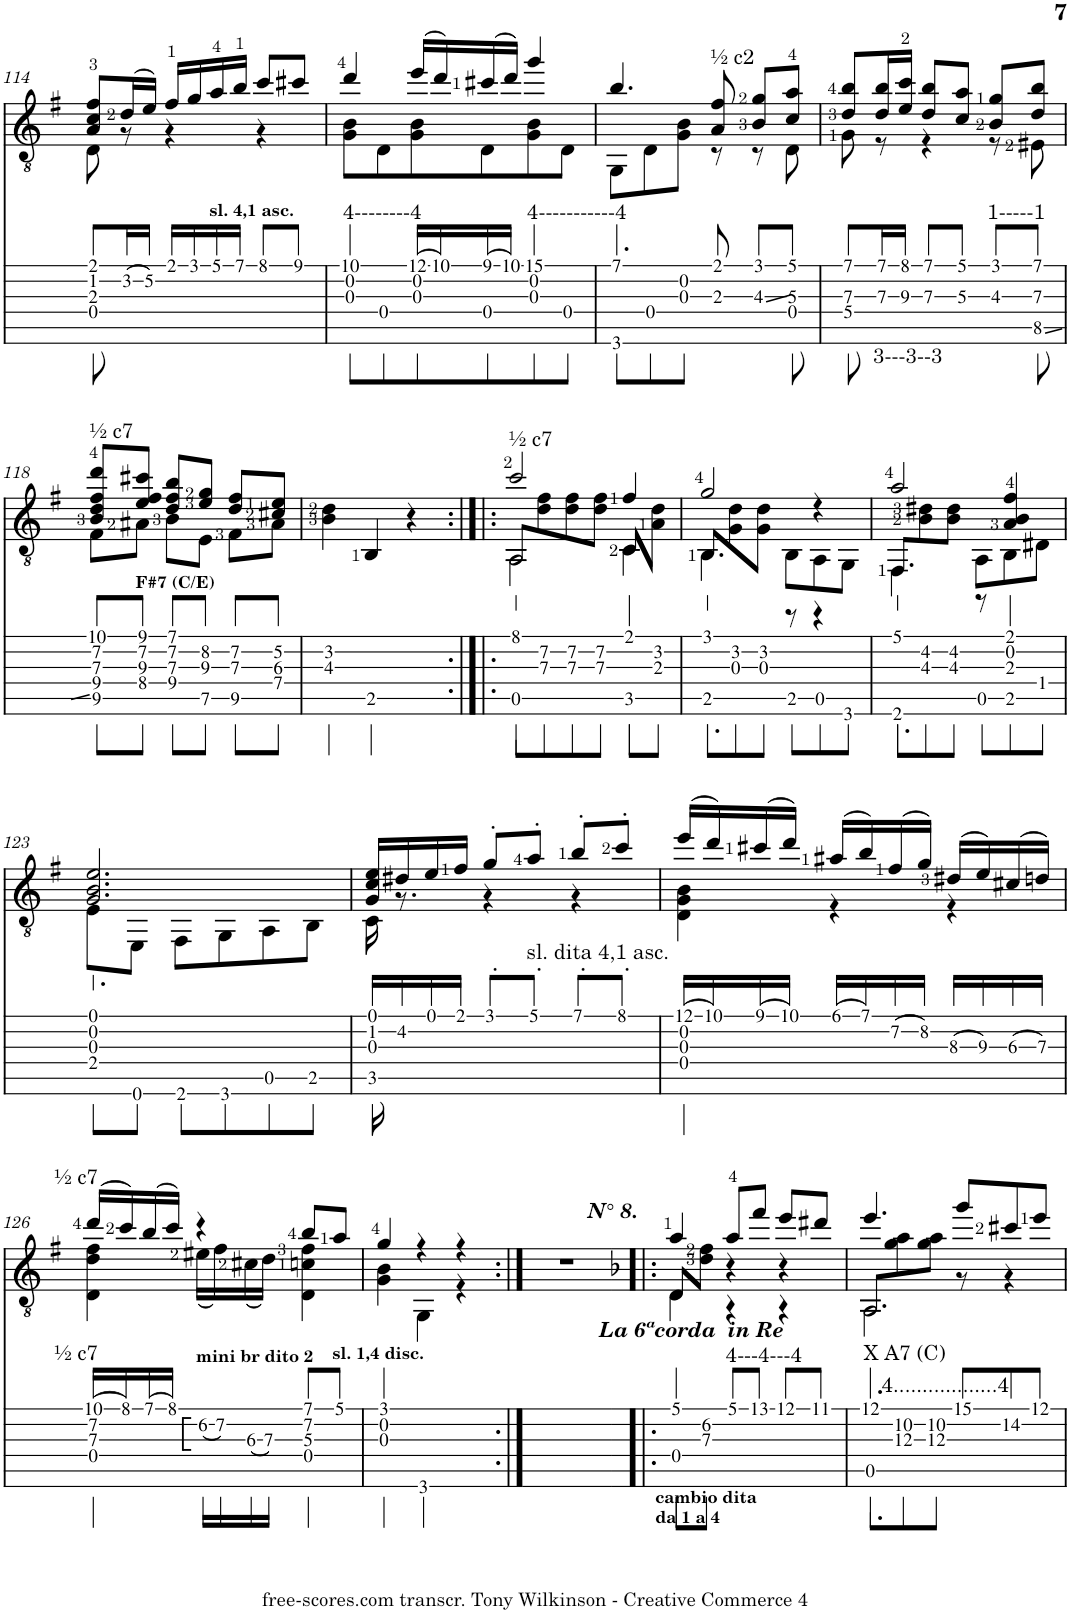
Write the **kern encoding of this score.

**kern	**kern
*part2	*part1
*staff2	*staff1
*I"Chitarra classica (Intavolatura)	*I"Chitarra 7-corde
!!LO:PB:g=z
*	*clefGv2
*k[f#]	*k[f#]
*M3/4	*M3/4
=114	=114
*^	*^
8A/ 8c/ 8f#/L	8D\	8A/ 8c/ 8f#/L	8D\
(16d/L	8r	(16d/L	8r
16e/JJ)	.	16e/JJ)	.
16f#/LL	4r	16f#/LL	4r
16g/	.	16g/	.
!LO:TX:a:B:t=sl. 4,1 asc.	!	!	!
16a/	.	16a/	.
16b/JJ	.	16b/JJ	.
8cc/L	4r	8cc/L	4r
8cc#X/J	.	8cc#X/J	.
=115	=115	=115	=115
!LO:TX:a:t=4--------4	!	!	!
4dd/	8G\ 8B\L	4dd/	8G\ 8B\L
.	8D\	.	8D\
(16ee/LL	8G\ 8B\	(16ee/LL	8G\ 8B\
16dd/)	.	16dd/)	.
(16cc#X/	8D\	(16cc#X/	8D\
16dd/JJ)	.	16dd/JJ)	.
!LO:TX:a:t=4-----------4	!	!	!
4gg/	8G\ 8B\	4gg/	8G\ 8B\
.	8D\J	.	8D\J
=116	=116	=116	=116
4.b/	8GG\L	4.b/	8GG\L
.	8D\	.	8D\
.	8G\ 8B\J	.	8G\ 8B\J
!	!	!LO:TX:a:t=½ c2	!
8A/ 8f#/	8r	8A/ 8f#/	8r
8B/ 8g/L	8r	8B/ 8g/L	8r
8c/ 8a/J	8D\	8c/ 8a/J	8D\
=117	=117	=117	=117
8d/ 8b/L	8G\	8d/ 8b/L	8G\
!LO:TX:b:t=3---3--3	!	!	!
16d/ 16b/L	8r	16d/ 16b/L	8r
16e/ 16cc/JJ	.	16e/ 16cc/JJ	.
8d/ 8b/L	4r	8d/ 8b/L	4r
8c/ 8a/J	.	8c/ 8a/J	.
!LO:TX:a:t=1-----1	!	!	!
8B/ 8g/L	8r	8B/ 8g/L	8r
8d/ 8b/J	8E#X\	8d/ 8b/J	8E#X\
!!LO:LB:g=z	!!
=118	=118	=118	=118
!	!	!LO:TX:a:t=½ c7	!
8B/ 8d/ 8f#/ 8dd/L	8F#\L	8B/ 8d/ 8f#/ 8dd/L	8F#\L
!LO:TX:a:B:t=F#7 (C/E)	!	!	!
8e/ 8f#/ 8cc#X/J	8A#X\J	8e/ 8f#/ 8cc#X/J	8A#X\J
8d/ 8f#/ 8b/L	8B\L	8d/ 8f#/ 8b/L	8B\L
8e/ 8g/J	8E\J	8e/ 8g/J	8E\J
8d/ 8f#/L	8F#\L	8d/ 8f#/L	8F#\L
8c#X/ 8e/J	8A\J	8c#X/ 8e/J	8A#\J
*v	*v	*	*
*	*v	*v
=119	=119
4B\ 4d\	4B\ 4d\
4BB\	4BB/
4r	4r
=120:|!|:	=120:|!|:
*^	*^
!	!	!LO:TX:a:t=½ c7	!
!	!LO:N:head=open	!	!LO:N:head=open
*	*^	*	*^
2cc/	8AA\L	2AA\	2cc/	8AA/L	2AA\
.	8d\ 8f#\	.	.	8d\ 8f#\	.
.	8d\ 8f#\	.	.	8d\ 8f#\	.
.	8d\ 8f#\J	.	.	8d\ 8f#\J	.
4f#/	8C\L	4C\	4f#/	8C/L	4C\
.	8A\ 8d\J	.	.	8A\ 8d\J	.
=121	=121	=121	=121	=121	=121
2g/	8BB\L	4.BB\	2g/	8BB/L	4.BB\
.	8G\ 8d\	.	.	8G\ 8d\	.
.	8G\ 8d\J	.	.	8G\ 8d\J	.
.	8BB\L	8r	.	8BB\L	8r
4r	8AA\	4r	4r	8AA\	4r
.	8GG\J	.	.	8GG\J	.
=122	=122	=122	=122	=122	=122
2a/	8FF#\L	4.FF#\	2a/	8FF#/L	4.FF#\
.	8B\ 8d#X\	.	.	8B\ 8d#X\	.
.	8B\ 8d#\J	.	.	8B\ 8d#\J	.
.	8AA\L	8r	.	8AA\L	8r
4A/ 4B/ 4f#/	8BB\	4ryy	4A/ 4B/ 4f#/	8BB\	4ryy
.	8D#X\J	.	.	8D#X\J	.
*	*v	*v	*	*	*
*	*	*	*v	*v
!!LO:LB:g=z
=123	=123	=123	=123
2.G/ 2.B/ 2.e/	8E\L	2.G/ 2.B/ 2.e/	8E\L
.	8EE\J	.	8EE\J
.	8FF#\L	.	8FF#\L
.	8GG\	.	8GG\
.	8AA\	.	8AA\
.	8BB\J	.	8BB\J
=124	=124	=124	=124
16G/ 16c/ 16e/LL	16C\	16G/ 16c/ 16e/LL	16C\
16d#X/	8.r	16d#X/	8.r
16e/	.	16e/	.
16f#/JJ	.	16f#/JJ	.
8g'/L	4r	8g'/L	4r
!LO:TX:a:t=sl. dita 4,1 asc.	!	!	!
8a'/J	.	8a'/J	.
8b'/L	4r	8b'/L	4r
8cc'/J	.	8cc'/J	.
=125	=125	=125	=125
(16ee/LL	4D\ 4G\ 4B\	(16ee/LL	4D\ 4G\ 4B\
16dd/)	.	16dd/)	.
(16cc#X/	.	(16cc#X/	.
16dd/JJ)	.	16dd/JJ)	.
(16a#X/LL	4r	(16a#X/LL	4r
16b/)	.	16b/)	.
(16f#/	.	(16f#/	.
16g/JJ)	.	16g/JJ)	.
(16d#X/LL	4r	(16d#X/LL	4r
16e/)	.	16e/)	.
(16c#X/	.	(16c#X/	.
16dn/JJ)	.	16dn/JJ)	.
!!LO:LB:g=z	!!
=126	=126	=126	=126
!	!	!LO:TX:a:t=½ c7	!
!LO:TX:a:t=½ c7	!	!	!
(16dd/LL	4D\ 4d\ 4f#\	(16dd/LL	4D\ 4d\ 4f#\
16cc/)	.	16cc/)	.
(16b/	.	(16b/	.
16cc/JJ)	.	16cc/JJ)	.
!LO:TX:a:B:t=mini br dito 2	!	!	!
4r	(16e#X\LL	4r	(16e#X\LL
.	16f#\)	.	16f#\)
.	(16c#X\	.	(16c#X\
.	16d\JJ)	.	16d\JJ)
8b/L	4D\ 4cn\ 4f#\	8b/L	4D\ 4cn\ 4f#\
!LO:TX:a:B:t=sl. 1,4 disc.	!	!	!
8a/J	.	8a/J	.
=127	=127	=127	=127
4g/	4G\ 4B\	4g/	4G\ 4B\
4r	4GG\	4r	4GG\
4r	4r	4r	4r
*v	*v	*	*
*	*v	*v
=128:|!	=128:|!
2.r	2.r
=129!|:	=129!|:
*k[b-]	*k[b-]
*^	*^
*	*^	*	*^
!	!	!	!LO:TX:a:Bi:t=N° 8.	!	!
!	!	!	!LO:TX:b:Bi:t=La 6ªcorda  in Re	!	!
!LO:TX:b:B:t=cambio dita	!	!	!	!	!
!LO:TX:b:t=da 1 a 4	!	!	!	!	!
4a/	8D\L	4D\	4a/	8D/L	4D\
.	8d\ 8f\J	.	.	8d\ 8f\J	.
!LO:TX:a:t=4---4---4	!	!	!	!	!
8a/L	4r	4r	8a/L	4r	4r
8ff/J	.	.	8ff/J	.	.
8ee/L	4r	4r	8ee/L	4r	4r
8dd#X/J	.	.	8dd#X/J	.	.
=130	=130	=130	=130	=130	=130
!LO:TX:a:t=X A7 (C)	!	!	!	!	!
!LO:TX:a:t=4..................4	!	!	!	!	!
!	!	!	!	!LO:N:head=open	!
4.ee/	8AA\L	2.AA\	4.ee/	8AA/L	2.AA\
.	8g\ 8a\	.	.	8g\ 8a\	.
.	8g\ 8a\J	.	.	8g\ 8a\J	.
8gg/L	8r	.	8gg/L	8r	.
8cc#X/	4r	.	8cc#X/	4r	.
8ee/J	.	.	8ee/J	.	.
*v	*v	*v	*	*	*
*	*v	*v	*v
=	=
*-	*-
